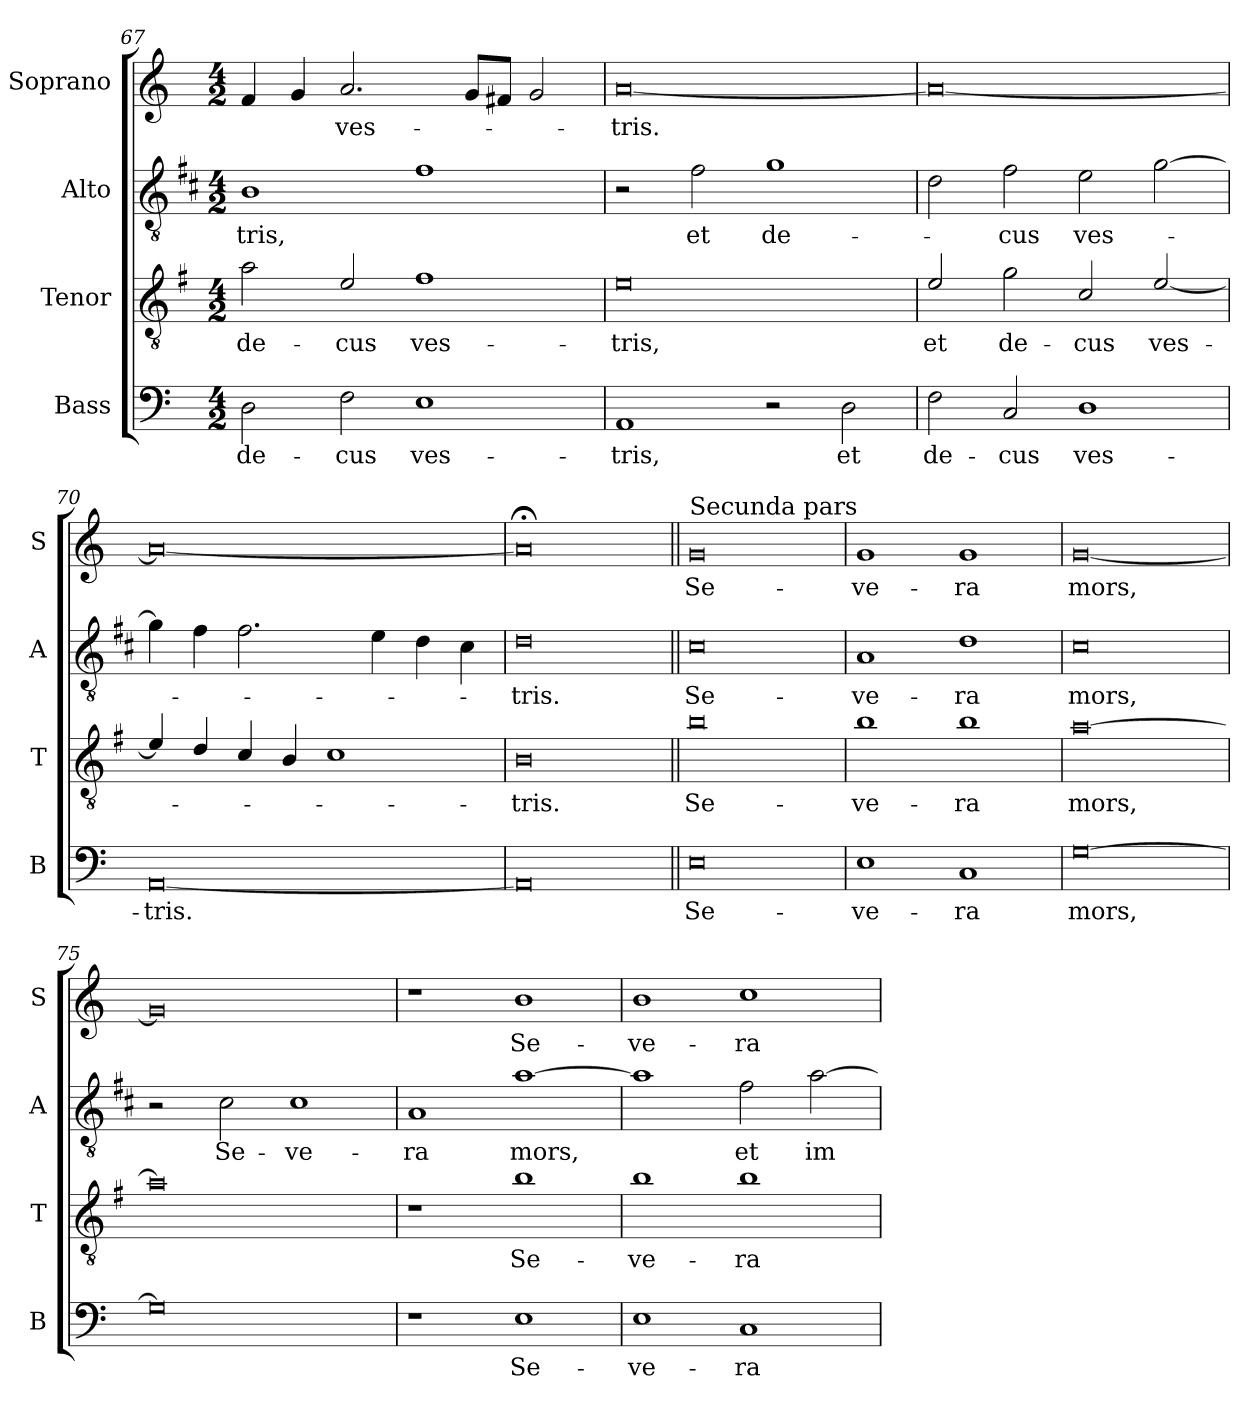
**kern	**text	**kern	**text	**kern	**text	**kern	**text
*part4	*part4	*part3	*part3	*part2	*part2	*part1	*part1
*staff4	*staff4	*staff3	*staff3	*staff2	*staff2	*staff1	*staff1
*I"Bass	*	*I"Tenor	*	*I"Alto	*	*I"Soprano	*
*I'B	*	*I'T	*	*I'A	*	*I'S	*
*clefF4	*	*clefGv2	*	*clefGv2	*	*clefG2	*
*	*	*ITrd4c7	*	*ITrd1c2	*	*	*
*k[]	*	*k[]	*	*k[]	*	*k[]	*
*C:	*	*C:	*	*C:	*	*C:	*
*M4/2	*	*M4/2	*	*M4/2	*	*M4/2	*
=67	=67	=67	=67	=67	=67	=67	=67
!	!LO:LY:b	!	!LO:LY:b	!	!LO:LY:b	!	!
2D\	de-	2d\	de-	1A	-tris,	4f/	.
.	.	.	.	.	.	4g/	.
!	!LO:LY:b	!	!LO:LY:b	!	!	!	!LO:LY:b
2F\	-cus	2A/	-cus	.	.	2.a/	ves-
!	!LO:LY:b	!	!LO:LY:b	!	!	!	!
1E	ves-	1B	ves-	1e	.	.	.
.	.	.	.	.	.	8g/L	.
.	.	.	.	.	.	8f#X/J	.
.	.	.	.	.	.	2g/	.
!!LO:LB:g=z
=68	=68	=68	=68	=68	=68	=68	=68
!	!LO:LY:b	!	!LO:LY:b	!	!	!	!LO:LY:b
1AA	-tris,	0A	-tris,	2r	.	[0a	-tris.
!	!	!	!	!	!LO:LY:b	!	!
.	.	.	.	2e\	et	.	.
!	!	!	!	!	!LO:LY:b	!	!
2r	.	.	.	1f	de-	.	.
!	!LO:LY:b	!	!	!	!	!	!
2D\	et	.	.	.	.	.	.
=69	=69	=69	=69	=69	=69	=69	=69
!	!LO:LY:b	!	!LO:LY:b	!	!	!	!
2F\	de-	2A/	et	2c\	.	0a_	.
!	!LO:LY:b	!	!LO:LY:b	!	!LO:LY:b	!	!
2C/	-cus	2c\	de-	2e\	-cus	.	.
!	!LO:LY:b	!	!LO:LY:b	!	!LO:LY:b	!	!
1D	ves-	2F/	-cus	2d\	ves-	.	.
!	!	!	!LO:LY:b	!	!	!	!
.	.	[2A/	ves-	[2f\	.	.	.
=70	=70	=70	=70	=70	=70	=70	=70
!	!LO:LY:b	!	!	!	!	!	!
[0AA	-tris.	4A/]	.	4f\]	.	0a_	.
.	.	4G/	.	4e\	.	.	.
.	.	4F/	.	2.e\	.	.	.
.	.	4E/	.	.	.	.	.
.	.	1F	.	.	.	.	.
.	.	.	.	4d\	.	.	.
.	.	.	.	4c\	.	.	.
.	.	.	.	4B\	.	.	.
=71	=71	=71	=71	=71	=71	=71	=71
!	!	!	!LO:LY:b	!	!LO:LY:b	!	!
0AA]	.	0E	-tris.	0c	-tris.	0a;<]	.
=72||	=72||	=72||	=72||	=72||	=72||	=72||	=72||
!	!	!	!	!	!	!LO:TX:a:t=Secunda pars	!
!	!LO:LY:b	!	!LO:LY:b	!	!LO:LY:b	!	!LO:LY:b
0E	Se-	0e	Se-	0B	Se-	0g	Se-
!!LO:PB:g=z
=73	=73	=73	=73	=73	=73	=73	=73
!	!LO:LY:b	!	!LO:LY:b	!	!LO:LY:b	!	!LO:LY:b
1E	-ve-	1e	-ve-	1G	-ve-	1g	-ve-
!	!LO:LY:b	!	!LO:LY:b	!	!LO:LY:b	!	!LO:LY:b
1C	-ra	1e	-ra	1c	-ra	1g	-ra
=74	=74	=74	=74	=74	=74	=74	=74
!	!LO:LY:b	!	!LO:LY:b	!	!LO:LY:b	!	!LO:LY:b
[0G	mors,	[0d	mors,	0B	mors,	[0g	mors,
=75	=75	=75	=75	=75	=75	=75	=75
0G]	.	0d]	.	2r	.	0g]	.
!	!	!	!	!	!LO:LY:b	!	!
.	.	.	.	2B\	Se-	.	.
!	!	!	!	!	!LO:LY:b	!	!
.	.	.	.	1B	-ve-	.	.
=76	=76	=76	=76	=76	=76	=76	=76
!	!	!	!	!	!LO:LY:b	!	!
1r	.	1r	.	1G	-ra	1r	.
!	!LO:LY:b	!	!LO:LY:b	!	!LO:LY:b	!	!LO:LY:b
1E	Se-	1e	Se-	[1g	mors,	1b	Se-
=77	=77	=77	=77	=77	=77	=77	=77
!	!LO:LY:b	!	!LO:LY:b	!	!	!	!LO:LY:b
1E	-ve-	1e	-ve-	1g]	.	1b	-ve-
!	!LO:LY:b	!	!LO:LY:b	!	!LO:LY:b	!	!LO:LY:b
1C	-ra	1e	-ra	2e\	et	1cc	-ra
!	!	!	!	!	!LO:LY:b	!	!
.	.	.	.	[2g\	im-	.	.
=	=	=	=	=	=	=	=
*-	*-	*-	*-	*-	*-	*-	*-
